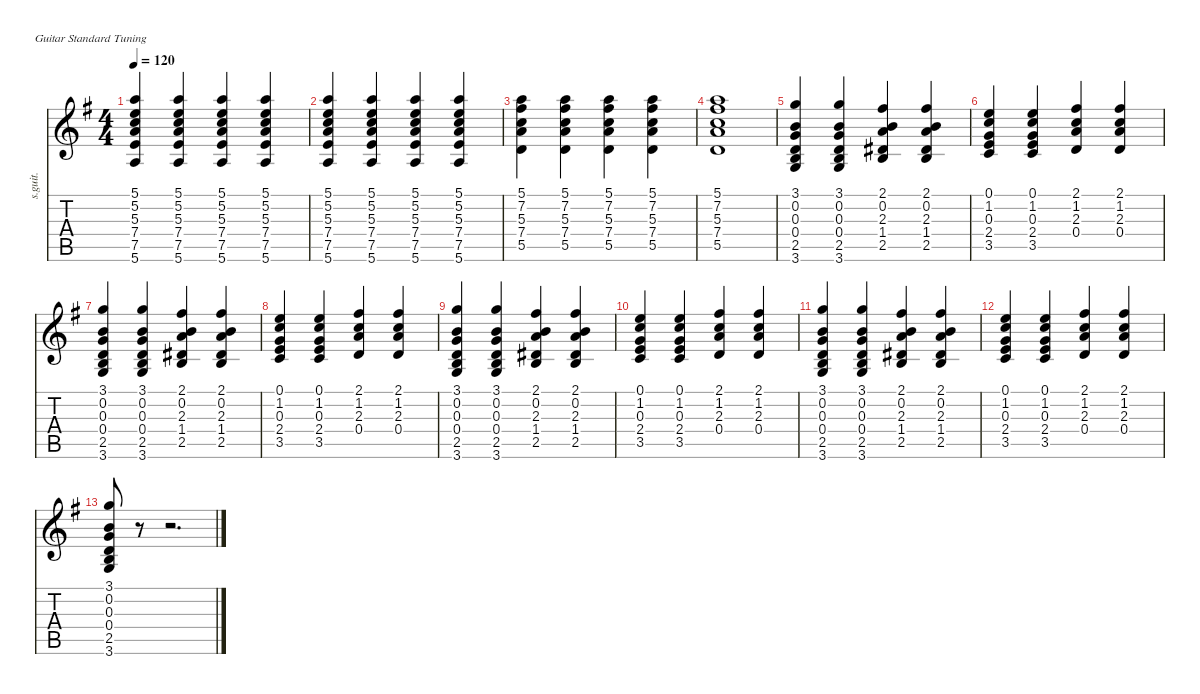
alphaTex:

\defaultSystemsLayout 4
\hideDynamics
\bracketExtendMode nobrackets
\otherSystemsTrackNameOrientation horizontal
\track ("Track 3" "s.guit.") {instrument acousticguitarsteel}
\staff {score tabs}
\tuning (E4 B3 G3 D3 A2 E2)
\ts (4 4)
\tempo 120
\clef g2
\ks g
(5.1{acc forcenatural} 5.2{acc forcenatural} 5.3{acc forcenatural} 7.4{acc forcenatural} 7.5{acc forcenatural} 5.6{acc forcenatural}).4{dy f beam Up} (5.1{acc forcenatural} 5.2{acc forcenatural} 5.3{acc forcenatural} 7.4{acc forcenatural} 7.5{acc forcenatural} 5.6{acc forcenatural}).4{beam Up} (5.1{acc forcenatural} 5.2{acc forcenatural} 5.3{acc forcenatural} 7.4{acc forcenatural} 7.5{acc forcenatural} 5.6{acc forcenatural}).4{beam Up} (5.1{acc forcenatural} 5.2{acc forcenatural} 5.3{acc forcenatural} 7.4{acc forcenatural} 7.5{acc forcenatural} 5.6{acc forcenatural}).4{beam Up} |
(5.1{acc forcenatural} 5.2{acc forcenatural} 5.3{acc forcenatural} 7.4{acc forcenatural} 7.5{acc forcenatural} 5.6{acc forcenatural}).4{beam Up} (5.1{acc forcenatural} 5.2{acc forcenatural} 5.3{acc forcenatural} 7.4{acc forcenatural} 7.5{acc forcenatural} 5.6{acc forcenatural}).4{beam Up} (5.1{acc forcenatural} 5.2{acc forcenatural} 5.3{acc forcenatural} 7.4{acc forcenatural} 7.5{acc forcenatural} 5.6{acc forcenatural}).4{beam Up} (5.1{acc forcenatural} 5.2{acc forcenatural} 5.3{acc forcenatural} 7.4{acc forcenatural} 7.5{acc forcenatural} 5.6{acc forcenatural}).4{beam Up} |
(5.1{acc forcenatural} 7.2{acc #} 5.3{acc forcenatural} 7.4{acc forcenatural} 5.5{acc forcenatural}).4{beam Down} (5.1{acc forcenatural} 7.2{acc #} 5.3{acc forcenatural} 7.4{acc forcenatural} 5.5{acc forcenatural}).4{beam Down} (5.1{acc forcenatural} 7.2{acc #} 5.3{acc forcenatural} 7.4{acc forcenatural} 5.5{acc forcenatural}).4{beam Down} (5.1{acc forcenatural} 7.2{acc #} 5.3{acc forcenatural} 7.4{acc forcenatural} 5.5{acc forcenatural}).4{beam Down} |
(5.1{acc forcenatural} 7.2{acc #} 5.3{acc forcenatural} 7.4{acc forcenatural} 5.5{acc forcenatural}).1{beam Down} |
(3.1{acc forcenatural} 0.2{acc forcenatural} 0.3{acc forcenatural} 0.4{acc forcenatural} 2.5{acc forcenatural} 3.6{acc forcenatural}).4{beam Up} (3.1{acc forcenatural} 0.2{acc forcenatural} 0.3{acc forcenatural} 0.4{acc forcenatural} 2.5{acc forcenatural} 3.6{acc forcenatural}).4{beam Up} (2.1{acc #} 0.2{acc forcenatural} 2.3{acc forcenatural} 1.4{acc #} 2.5{acc forcenatural}).4{beam Up} (2.1{acc #} 0.2{acc forcenatural} 2.3{acc forcenatural} 1.4{acc #} 2.5{acc forcenatural}).4{beam Up} |
(0.1{acc forcenatural} 1.2{acc forcenatural} 0.3{acc forcenatural} 2.4{acc forcenatural} 3.5{acc forcenatural}).4{beam Up} (0.1{acc forcenatural} 1.2{acc forcenatural} 0.3{acc forcenatural} 2.4{acc forcenatural} 3.5{acc forcenatural}).4{beam Up} (2.1{acc #} 1.2{acc forcenatural} 2.3{acc forcenatural} 0.4{acc forcenatural}).4{beam Up} (2.1{acc #} 1.2{acc forcenatural} 2.3{acc forcenatural} 0.4{acc forcenatural}).4{beam Up} |
(3.1{acc forcenatural} 0.2{acc forcenatural} 0.3{acc forcenatural} 0.4{acc forcenatural} 2.5{acc forcenatural} 3.6{acc forcenatural}).4{beam Up} (3.1{acc forcenatural} 0.2{acc forcenatural} 0.3{acc forcenatural} 0.4{acc forcenatural} 2.5{acc forcenatural} 3.6{acc forcenatural}).4{beam Up} (2.1{acc #} 0.2{acc forcenatural} 2.3{acc forcenatural} 1.4{acc #} 2.5{acc forcenatural}).4{beam Up} (2.1{acc #} 0.2{acc forcenatural} 2.3{acc forcenatural} 1.4{acc #} 2.5{acc forcenatural}).4{beam Up} |
(0.1{acc forcenatural} 1.2{acc forcenatural} 0.3{acc forcenatural} 2.4{acc forcenatural} 3.5{acc forcenatural}).4{beam Up} (0.1{acc forcenatural} 1.2{acc forcenatural} 0.3{acc forcenatural} 2.4{acc forcenatural} 3.5{acc forcenatural}).4{beam Up} (2.1{acc #} 1.2{acc forcenatural} 2.3{acc forcenatural} 0.4{acc forcenatural}).4{beam Up} (2.1{acc #} 1.2{acc forcenatural} 2.3{acc forcenatural} 0.4{acc forcenatural}).4{beam Up} |
(3.1{acc forcenatural} 0.2{acc forcenatural} 0.3{acc forcenatural} 0.4{acc forcenatural} 2.5{acc forcenatural} 3.6{acc forcenatural}).4{beam Up} (3.1{acc forcenatural} 0.2{acc forcenatural} 0.3{acc forcenatural} 0.4{acc forcenatural} 2.5{acc forcenatural} 3.6{acc forcenatural}).4{beam Up} (2.1{acc #} 0.2{acc forcenatural} 2.3{acc forcenatural} 1.4{acc #} 2.5{acc forcenatural}).4{beam Up} (2.1{acc #} 0.2{acc forcenatural} 2.3{acc forcenatural} 1.4{acc #} 2.5{acc forcenatural}).4{beam Up} |
(0.1{acc forcenatural} 1.2{acc forcenatural} 0.3{acc forcenatural} 2.4{acc forcenatural} 3.5{acc forcenatural}).4{beam Up} (0.1{acc forcenatural} 1.2{acc forcenatural} 0.3{acc forcenatural} 2.4{acc forcenatural} 3.5{acc forcenatural}).4{beam Up} (2.1{acc #} 1.2{acc forcenatural} 2.3{acc forcenatural} 0.4{acc forcenatural}).4{beam Up} (2.1{acc #} 1.2{acc forcenatural} 2.3{acc forcenatural} 0.4{acc forcenatural}).4{beam Up} |
(3.1{acc forcenatural} 0.2{acc forcenatural} 0.3{acc forcenatural} 0.4{acc forcenatural} 2.5{acc forcenatural} 3.6{acc forcenatural}).4{beam Up} (3.1{acc forcenatural} 0.2{acc forcenatural} 0.3{acc forcenatural} 0.4{acc forcenatural} 2.5{acc forcenatural} 3.6{acc forcenatural}).4{beam Up} (2.1{acc #} 0.2{acc forcenatural} 2.3{acc forcenatural} 1.4{acc #} 2.5{acc forcenatural}).4{beam Up} (2.1{acc #} 0.2{acc forcenatural} 2.3{acc forcenatural} 1.4{acc #} 2.5{acc forcenatural}).4{beam Up} |
(0.1{acc forcenatural} 1.2{acc forcenatural} 0.3{acc forcenatural} 2.4{acc forcenatural} 3.5{acc forcenatural}).4{beam Up} (0.1{acc forcenatural} 1.2{acc forcenatural} 0.3{acc forcenatural} 2.4{acc forcenatural} 3.5{acc forcenatural}).4{beam Up} (2.1{acc #} 1.2{acc forcenatural} 2.3{acc forcenatural} 0.4{acc forcenatural}).4{beam Up} (2.1{acc #} 1.2{acc forcenatural} 2.3{acc forcenatural} 0.4{acc forcenatural}).4{beam Up} |
(3.1{acc forcenatural} 0.2{acc forcenatural} 0.3{acc forcenatural} 0.4{acc forcenatural} 2.5{acc forcenatural} 3.6{acc forcenatural}).8{beam Up} r.8{beam Up} r.2{d beam Up}
